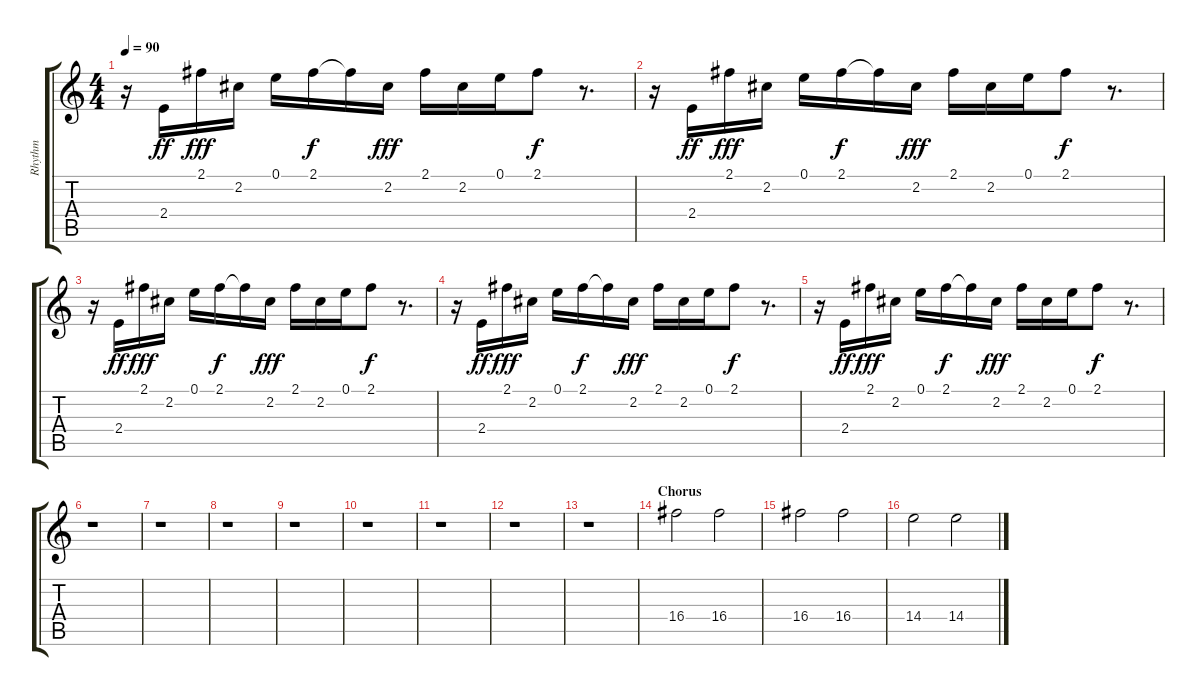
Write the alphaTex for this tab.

\track ("Rhythm" "Rhythm") {instrument acousticguitarsteel}
\staff {score tabs}
\tuning (E4 B3 G3 D3 A2 E2) {hide}
\ts (4 4)
\tempo 90
\clef g2
\ks c
r.16{dy f} 2.4.16{dy ff} 2.1.16{dy fff} 2.2.16 0.1.16 2.1.16{dy f} 2.1{t}.16 2.2.16{dy fff} 2.1.16 2.2.16 0.1.16 2.1.8{dy f} r.8{d} |
r.16 2.4.16{dy ff} 2.1.16{dy fff} 2.2.16 0.1.16 2.1.16{dy f} 2.1{t}.16 2.2.16{dy fff} 2.1.16 2.2.16 0.1.16 2.1.8{dy f} r.8{d} |
r.16 2.4.16{dy ff} 2.1.16{dy fff} 2.2.16 0.1.16 2.1.16{dy f} 2.1{t}.16 2.2.16{dy fff} 2.1.16 2.2.16 0.1.16 2.1.8{dy f} r.8{d} |
r.16 2.4.16{dy ff} 2.1.16{dy fff} 2.2.16 0.1.16 2.1.16{dy f} 2.1{t}.16 2.2.16{dy fff} 2.1.16 2.2.16 0.1.16 2.1.8{dy f} r.8{d} |
r.16 2.4.16{dy ff} 2.1.16{dy fff} 2.2.16 0.1.16 2.1.16{dy f} 2.1{t}.16 2.2.16{dy fff} 2.1.16 2.2.16 0.1.16 2.1.8{dy f} r.8{d} |
r.1 |
r.1 |
r.1 |
r.1 |
r.1 |
r.1 |
r.1 |
r.1 |
\section ("" "Chorus")
16.4.2{instrument lead8bassandlead} 16.4.2 |
16.4.2 16.4.2 |
14.4.2 14.4.2
